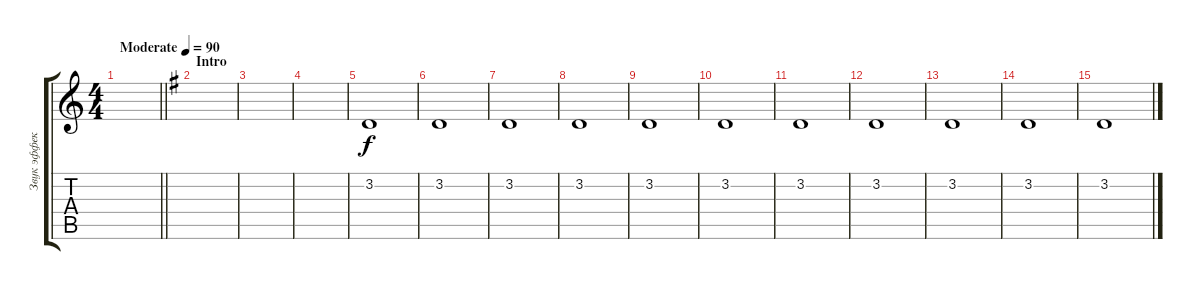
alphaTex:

\track ("Звук эффекты" "Звук эффек") {instrument seashore}
\staff {score tabs}
\tuning (E4 B3 G3 D3 A2 E2) {hide}
\ts (4 4)
\tempo (90 "Moderate")
\clef g2
\barLineRight lightlight
\ks c
|
\section ("" "Intro")
\ks eminor
|
|
|
3.2.1 |
3.2.1 |
3.2.1 |
3.2.1 |
3.2.1 |
3.2.1 |
3.2.1 |
3.2.1 |
3.2.1 |
3.2.1 |
3.2.1
